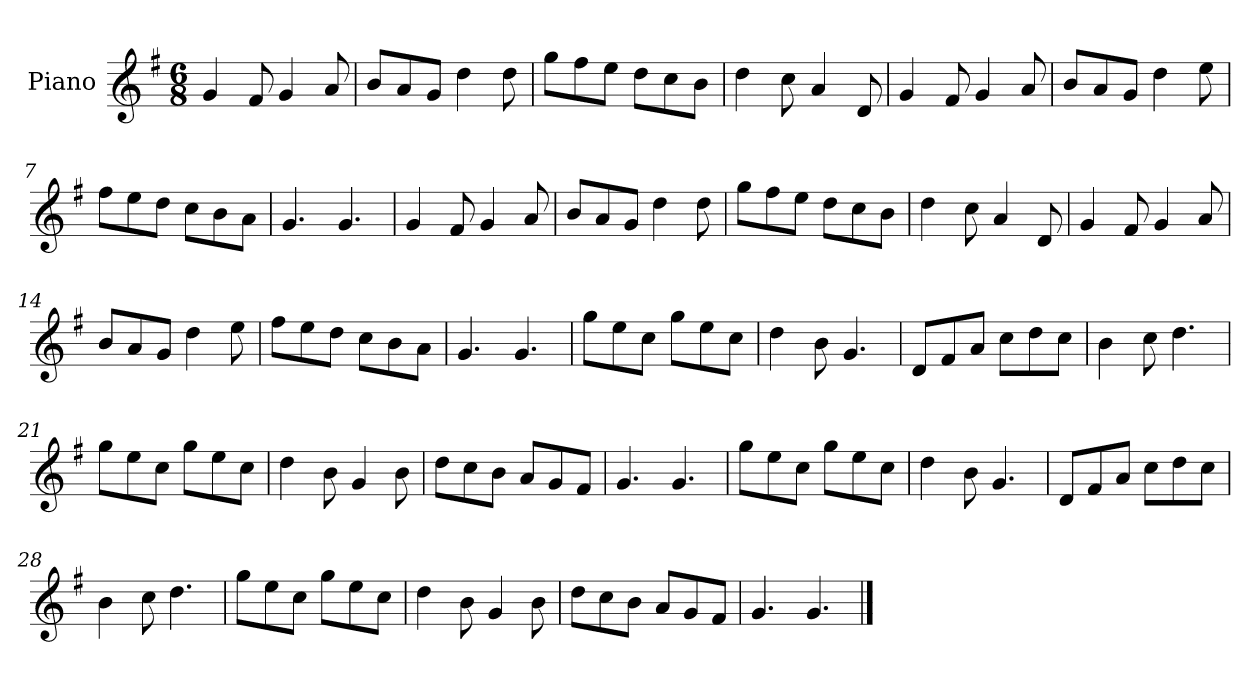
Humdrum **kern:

**kern
*part1
*staff1
*I"Piano
*I'Pno
*clefG2
*k[f#]
*M6/8
=1
4g/
8f#/
4g/
8a/
=2
8b/L
8a/
8g/J
4dd\
8dd\
=3
8gg\L
8ff#\
8ee\J
8dd\L
8cc\
8b\J
=4
4dd\
8cc\
4a/
8d/
=5
4g/
8f#/
4g/
8a/
=6
8b/L
8a/
8g/J
4dd\
8ee\
=7
8ff#\L
8ee\
8dd\J
8cc\L
8b\
8a\J
=8
4.g/
4.g/
=9
4g/
8f#/
4g/
8a/
=10
8b/L
8a/
8g/J
4dd\
8dd\
=11
8gg\L
8ff#\
8ee\J
8dd\L
8cc\
8b\J
=12
4dd\
8cc\
4a/
8d/
=13
4g/
8f#/
4g/
8a/
=14
8b/L
8a/
8g/J
4dd\
8ee\
=15
8ff#\L
8ee\
8dd\J
8cc\L
8b\
8a\J
=16
4.g/
4.g/
=17
8gg\L
8ee\
8cc\J
8gg\L
8ee\
8cc\J
=18
4dd\
8b\
4.g/
=19
8d/L
8f#/
8a/J
8cc\L
8dd\
8cc\J
=20
4b\
8cc\
4.dd\
=21
8gg\L
8ee\
8cc\J
8gg\L
8ee\
8cc\J
=22
4dd\
8b\
4g/
8b\
=23
8dd\L
8cc\
8b\J
8a/L
8g/
8f#/J
=24
4.g/
4.g/
=25
8gg\L
8ee\
8cc\J
8gg\L
8ee\
8cc\J
=26
4dd\
8b\
4.g/
=27
8d/L
8f#/
8a/J
8cc\L
8dd\
8cc\J
=28
4b\
8cc\
4.dd\
=29
8gg\L
8ee\
8cc\J
8gg\L
8ee\
8cc\J
=30
4dd\
8b\
4g/
8b\
=31
8dd\L
8cc\
8b\J
8a/L
8g/
8f#/J
=32
4.g/
4.g/
==
*-
